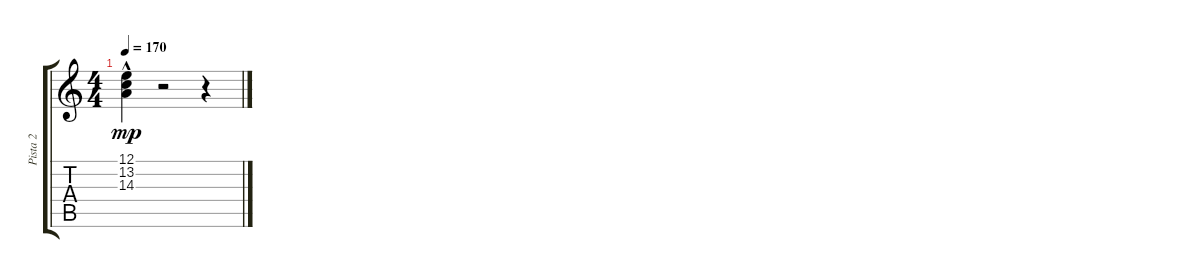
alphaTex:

\track ("Pista 2" "Pista 2") {instrument rockorgan}
\staff {score tabs}
\tuning (E4 B3 G3 D3 A2 E2) {hide}
\ts (4 4)
\tempo 170
\clef g2
\ks c
(12.1 13.2{hac} 14.3{hac}).4{dy mp} r.2 r.4
